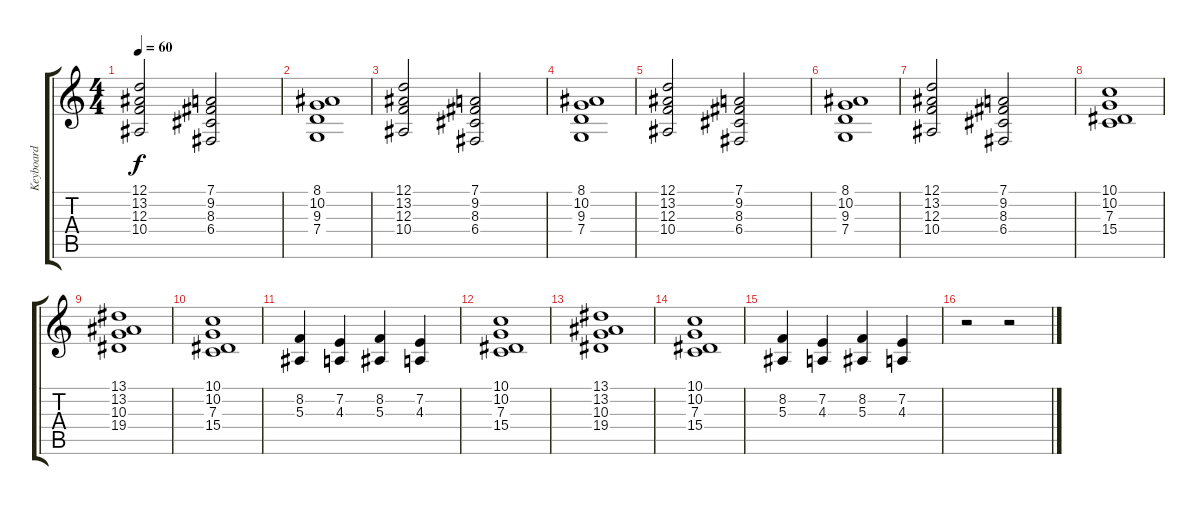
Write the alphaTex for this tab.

\track ("Keyboard" "Keyboard") {instrument stringensemble1}
\staff {score tabs}
\tuning (D4 A3 F3 C3 G2 D2) {hide}
\ts (4 4)
\tempo 60
\clef g2
\ks c
(12.1 13.2 12.3 10.4).2{dy f} (7.1 9.2 8.3 6.4).2 |
(8.1 10.2 9.3 7.4).1 |
(12.1 13.2 12.3 10.4).2 (7.1 9.2 8.3 6.4).2 |
(8.1 10.2 9.3 7.4).1 |
(12.1 13.2 12.3 10.4).2 (7.1 9.2 8.3 6.4).2 |
(8.1 10.2 9.3 7.4).1 |
(12.1 13.2 12.3 10.4).2 (7.1 9.2 8.3 6.4).2 |
(10.1 10.2 7.3 15.4).1 |
(13.1 13.2 10.3 19.4).1 |
(10.1 10.2 7.3 15.4).1 |
(8.2 5.3).4 (7.2 4.3).4 (8.2 5.3).4 (7.2 4.3).4 |
(10.1 10.2 7.3 15.4).1 |
(13.1 13.2 10.3 19.4).1 |
(10.1 10.2 7.3 15.4).1 |
(8.2 5.3).4 (7.2 4.3).4 (8.2 5.3).4 (7.2 4.3).4 |
r.2 r.2
